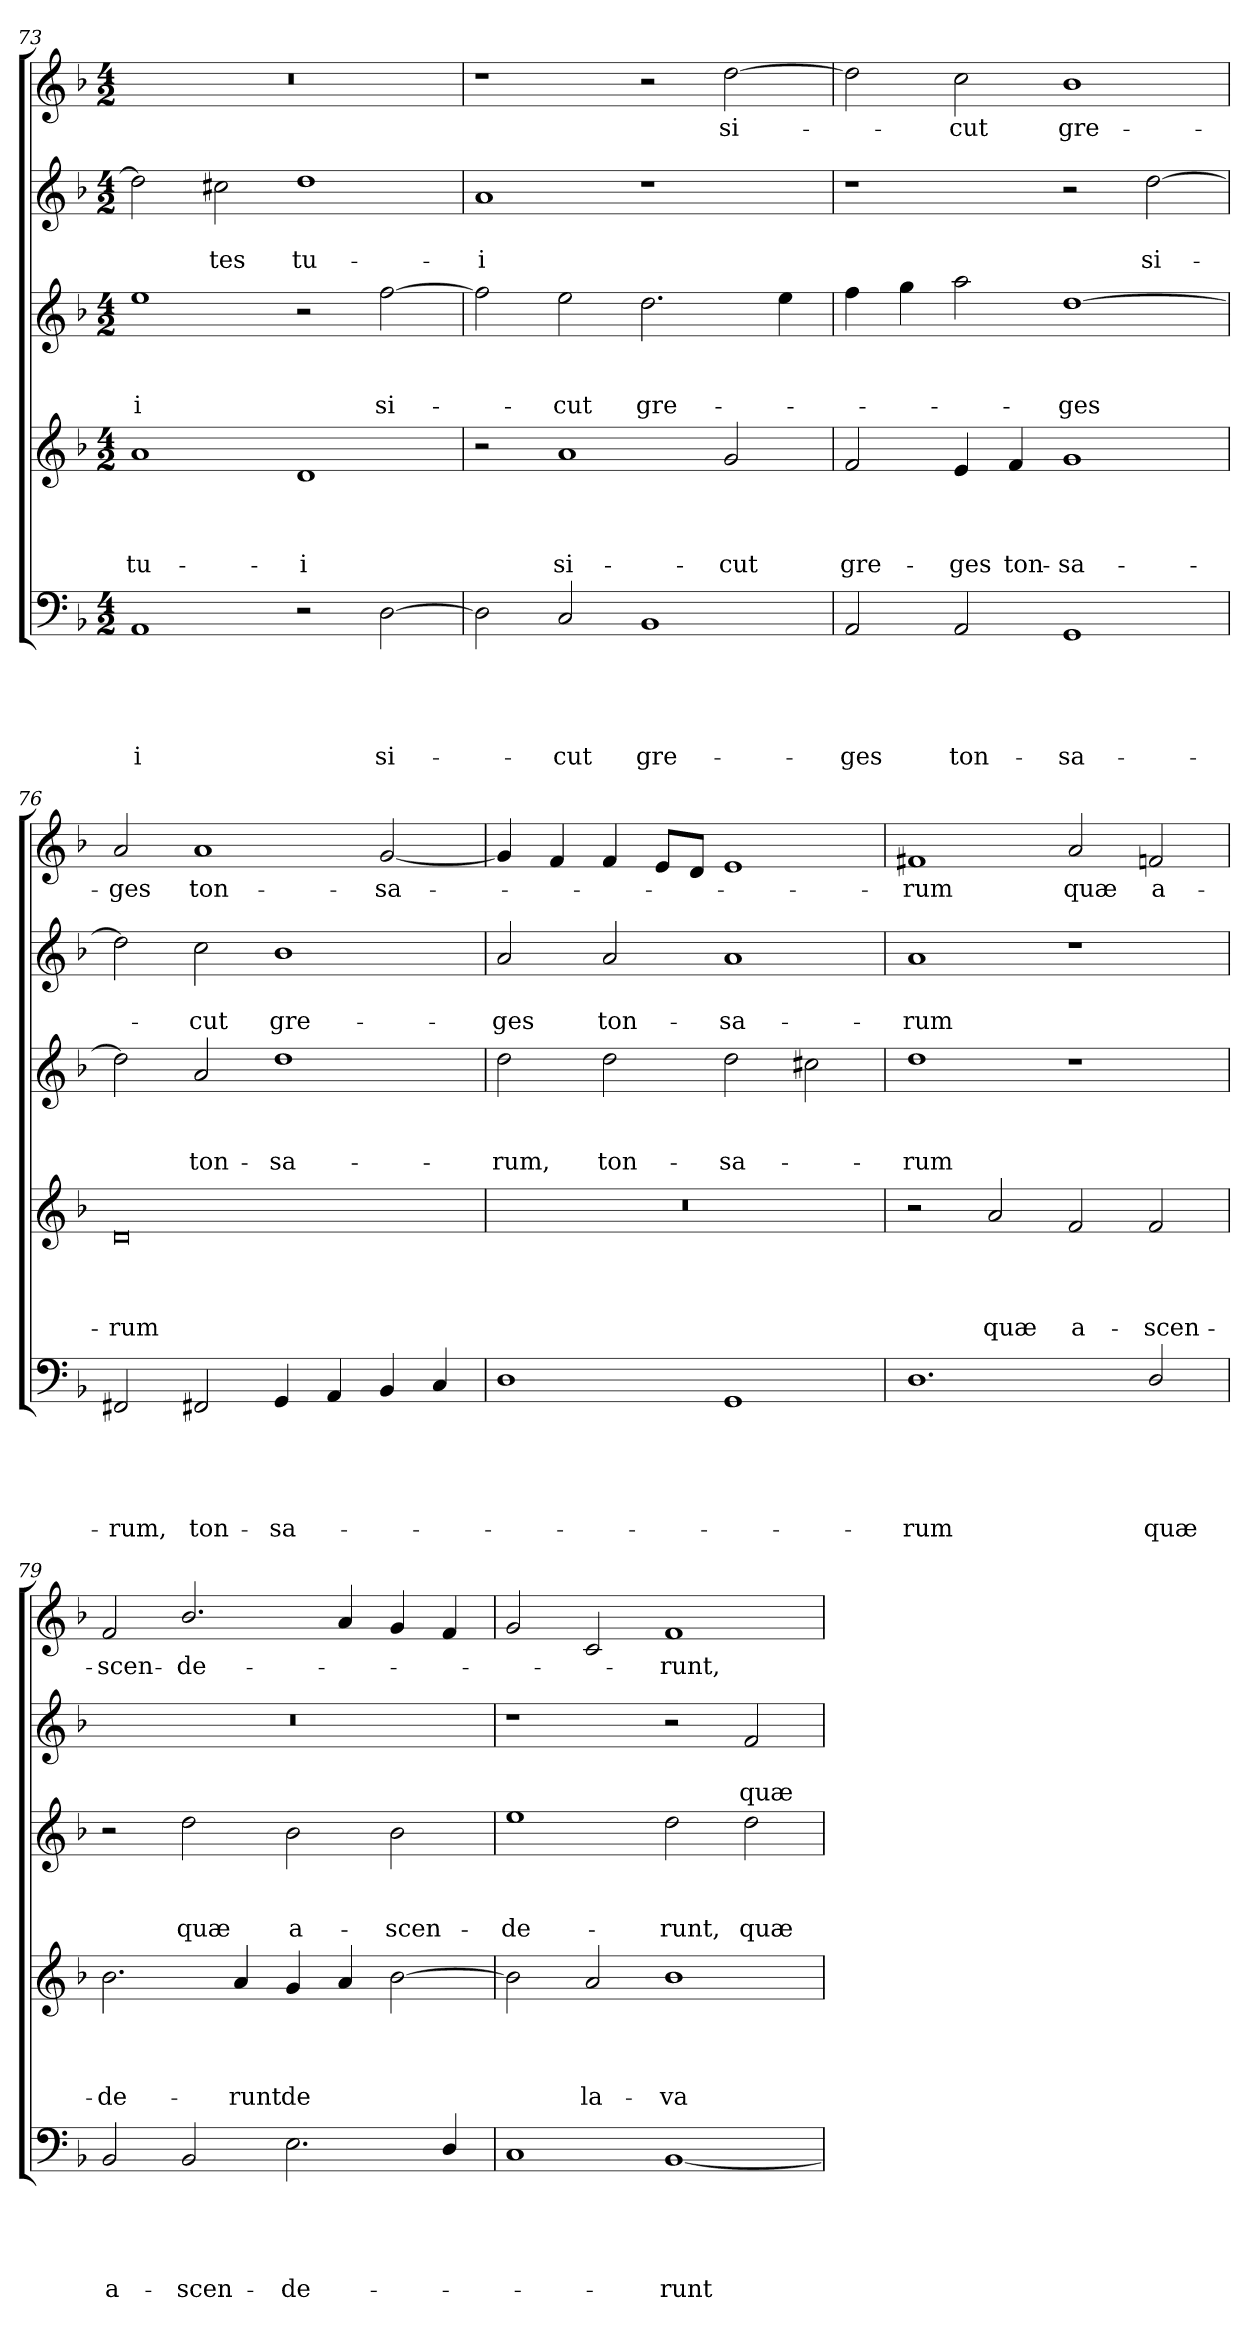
**kern	**text	**text	**text	**text	**text	**kern	**text	**text	**text	**text	**kern	**text	**text	**text	**kern	**text	**text	**kern	**text
*part5	*part5	*part5	*part5	*part5	*part5	*part4	*part4	*part4	*part4	*part4	*part3	*part3	*part3	*part3	*part2	*part2	*part2	*part1	*part1
*staff5	*staff5	*staff5	*staff5	*staff5	*staff5	*staff4	*staff4	*staff4	*staff4	*staff4	*staff3	*staff3	*staff3	*staff3	*staff2	*staff2	*staff2	*staff1	*staff1
*clefF4	*	*	*	*	*	*clefG2	*	*	*	*	*clefG2	*	*	*	*clefG2	*	*	*clefG2	*
*	*	*	*	*	*	*ITrd7c12	*	*	*	*	*ITrd7c12	*	*	*	*	*	*	*	*
*k[b-]	*	*	*	*	*	*k[b-]	*	*	*	*	*k[b-]	*	*	*	*k[b-]	*	*	*k[b-]	*
*F:	*	*	*	*	*	*F:	*	*	*	*	*F:	*	*	*	*F:	*	*	*F:	*
*M4/2	*	*	*	*	*	*M4/2	*	*	*	*	*M4/2	*	*	*	*M4/2	*	*	*M4/2	*
=73	=73	=73	=73	=73	=73	=73	=73	=73	=73	=73	=73	=73	=73	=73	=73	=73	=73	=73	=73
!	!	!	!	!	!LO:LY:b	!	!	!	!	!LO:LY:b	!	!	!	!LO:LY:b	!	!	!	!LO:N:vis=1	!
1AA	.	.	.	.	-i	1A	.	.	.	tu-	1e	.	.	-i	2dd\]	.	.	0r	.
!	!	!	!	!	!	!	!	!	!	!	!	!	!	!	!	!	!LO:LY:b	!	!
.	.	.	.	.	.	.	.	.	.	.	.	.	.	.	2cc#X\	.	-tes	.	.
!	!	!	!	!	!	!	!	!	!	!LO:LY:b	!	!	!	!	!	!	!LO:LY:b	!	!
2r	.	.	.	.	.	1D	.	.	.	-i	2r	.	.	.	1dd	.	tu-	.	.
!	!	!	!	!	!LO:LY:b	!	!	!	!	!	!	!	!	!LO:LY:b	!	!	!	!	!
[>2D\	.	.	.	.	si-	.	.	.	.	.	[>2f\	.	.	si-	.	.	.	.	.
=74	=74	=74	=74	=74	=74	=74	=74	=74	=74	=74	=74	=74	=74	=74	=74	=74	=74	=74	=74
!	!	!	!	!	!	!	!	!	!	!	!	!	!	!	!	!	!LO:LY:b	!	!
2D\]	.	.	.	.	.	2r	.	.	.	.	2f\]	.	.	.	1a	.	-i	1r	.
!	!	!	!	!	!LO:LY:b	!	!	!	!	!LO:LY:b	!	!	!	!LO:LY:b	!	!	!	!	!
2C/	.	.	.	.	-cut	1A	.	.	.	si-	2e\	.	.	-cut	.	.	.	.	.
!	!	!	!	!	!LO:LY:b	!	!	!	!	!	!	!	!	!LO:LY:b	!	!	!	!	!
1BB-	.	.	.	.	gre-	.	.	.	.	.	2.d\	.	.	gre-	1r	.	.	2r	.
!	!	!	!	!	!	!	!	!	!	!LO:LY:b	!	!	!	!	!	!	!	!	!LO:LY:b
.	.	.	.	.	.	2G/	.	.	.	-cut	.	.	.	.	.	.	.	[>2dd\	si-
.	.	.	.	.	.	.	.	.	.	.	4e\	.	.	.	.	.	.	.	.
=75	=75	=75	=75	=75	=75	=75	=75	=75	=75	=75	=75	=75	=75	=75	=75	=75	=75	=75	=75
!	!	!	!	!	!LO:LY:b	!	!	!	!	!LO:LY:b	!	!	!	!	!	!	!	!	!
2AA/	.	.	.	.	-ges	2F/	.	.	.	gre-	4f\	.	.	.	1r	.	.	2dd\]	.
.	.	.	.	.	.	.	.	.	.	.	4g\	.	.	.	.	.	.	.	.
!	!	!	!	!	!LO:LY:b	!	!	!	!	!LO:LY:b	!	!	!	!	!	!	!	!	!LO:LY:b
2AA/	.	.	.	.	ton-	4E/	.	.	.	-ges	2a\	.	.	.	.	.	.	2cc\	-cut
!	!	!	!	!	!	!	!	!	!	!LO:LY:b	!	!	!	!	!	!	!	!	!
.	.	.	.	.	.	4F/	.	.	.	ton-	.	.	.	.	.	.	.	.	.
!	!	!	!	!	!LO:LY:b	!	!	!	!	!LO:LY:b	!	!	!	!LO:LY:b	!	!	!	!	!LO:LY:b
1GG	.	.	.	.	-sa-	1G	.	.	.	-sa-	[>1d	.	.	-ges	2r	.	.	1b-	gre-
!	!	!	!	!	!	!	!	!	!	!	!	!	!	!	!	!	!LO:LY:b	!	!
.	.	.	.	.	.	.	.	.	.	.	.	.	.	.	[>2dd\	.	si-	.	.
=76	=76	=76	=76	=76	=76	=76	=76	=76	=76	=76	=76	=76	=76	=76	=76	=76	=76	=76	=76
!	!	!	!	!	!LO:LY:b	!	!	!	!	!LO:LY:b	!	!	!	!	!	!	!	!	!LO:LY:b
2FF#X/	.	.	.	.	-rum,	0D	.	.	.	-rum	2d\]	.	.	.	2dd\]	.	.	2a/	-ges
!	!	!	!	!	!LO:LY:b	!	!	!	!	!	!	!	!	!LO:LY:b	!	!	!LO:LY:b	!	!LO:LY:b
2FF#X/	.	.	.	.	ton-	.	.	.	.	.	2A/	.	.	ton-	2cc\	.	-cut	1a	ton-
!	!	!	!	!	!LO:LY:b	!	!	!	!	!	!	!	!	!LO:LY:b	!	!	!LO:LY:b	!	!
4GG/	.	.	.	.	-sa-	.	.	.	.	.	1d	.	.	-sa-	1b-	.	gre-	.	.
4AA/	.	.	.	.	.	.	.	.	.	.	.	.	.	.	.	.	.	.	.
!	!	!	!	!	!	!	!	!	!	!	!	!	!	!	!	!	!	!	!LO:LY:b
4BB-/	.	.	.	.	.	.	.	.	.	.	.	.	.	.	.	.	.	[<2g/	-sa-
4C/	.	.	.	.	.	.	.	.	.	.	.	.	.	.	.	.	.	.	.
!!LO:PB:g=z
=77	=77	=77	=77	=77	=77	=77	=77	=77	=77	=77	=77	=77	=77	=77	=77	=77	=77	=77	=77
!	!	!	!	!	!	!LO:N:vis=1	!	!	!	!	!	!	!	!LO:LY:b	!	!	!LO:LY:b	!	!
1D	.	.	.	.	.	0r	.	.	.	.	2d\	.	.	-rum,	2a/	.	-ges	4g/]	.
.	.	.	.	.	.	.	.	.	.	.	.	.	.	.	.	.	.	4f/	.
!	!	!	!	!	!	!	!	!	!	!	!	!	!	!LO:LY:b	!	!	!LO:LY:b	!	!
.	.	.	.	.	.	.	.	.	.	.	2d\	.	.	ton-	2a/	.	ton-	4f/	.
.	.	.	.	.	.	.	.	.	.	.	.	.	.	.	.	.	.	8e/L	.
.	.	.	.	.	.	.	.	.	.	.	.	.	.	.	.	.	.	8d/J	.
!	!	!	!	!	!	!	!	!	!	!	!	!	!	!LO:LY:b	!	!	!LO:LY:b	!	!
1GG	.	.	.	.	.	.	.	.	.	.	2d\	.	.	-sa-	1a	.	-sa-	1e	.
.	.	.	.	.	.	.	.	.	.	.	2c#X\	.	.	.	.	.	.	.	.
=78	=78	=78	=78	=78	=78	=78	=78	=78	=78	=78	=78	=78	=78	=78	=78	=78	=78	=78	=78
!	!	!	!	!	!LO:LY:b	!	!	!	!	!	!	!	!	!LO:LY:b	!	!	!LO:LY:b	!	!LO:LY:b
1.D	.	.	.	.	-rum	2r	.	.	.	.	1d	.	.	-rum	1a	.	-rum	1f#X	-rum
!	!	!	!	!	!	!	!	!	!	!LO:LY:b	!	!	!	!	!	!	!	!	!
.	.	.	.	.	.	2A/	.	.	.	quæ	.	.	.	.	.	.	.	.	.
!	!	!	!	!	!	!	!	!	!	!LO:LY:b	!	!	!	!	!	!	!	!	!LO:LY:b
.	.	.	.	.	.	2F/	.	.	.	a-	1r	.	.	.	1rdd	.	.	2a/	quæ
!	!	!	!	!	!LO:LY:b	!	!	!	!	!LO:LY:b	!	!	!	!	!	!	!	!	!LO:LY:b
2D/	.	.	.	.	quæ	2F/	.	.	.	-scen-	.	.	.	.	.	.	.	2fn/	a-
=79	=79	=79	=79	=79	=79	=79	=79	=79	=79	=79	=79	=79	=79	=79	=79	=79	=79	=79	=79
!	!	!	!	!	!LO:LY:b	!	!	!	!	!LO:LY:b	!	!	!	!	!LO:N:vis=1	!	!	!	!LO:LY:b
2BB-/	.	.	.	.	a-	2.B-\	.	.	.	-de-	2r	.	.	.	0r	.	.	2f/	-scen-
!	!	!	!	!	!LO:LY:b	!	!	!	!	!	!	!	!	!LO:LY:b	!	!	!	!	!LO:LY:b
2BB-/	.	.	.	.	-scen-	.	.	.	.	.	2d\	.	.	quæ	.	.	.	2.b-/	-de-
!	!	!	!	!	!	!	!	!	!	!LO:LY:b	!	!	!	!	!	!	!	!	!
.	.	.	.	.	.	4A/	.	.	.	-runt	.	.	.	.	.	.	.	.	.
!	!	!	!	!	!LO:LY:b	!	!	!	!	!LO:LY:b	!	!	!	!LO:LY:b	!	!	!	!	!
2.E\	.	.	.	.	-de-	4G/	.	.	.	de	2B-\	.	.	a-	.	.	.	.	.
.	.	.	.	.	.	4A/	.	.	.	.	.	.	.	.	.	.	.	4a/	.
!	!	!	!	!	!	!	!	!	!	!	!	!	!	!LO:LY:b	!	!	!	!	!
.	.	.	.	.	.	[>2B-\	.	.	.	.	2B-\	.	.	-scen-	.	.	.	4g/	.
4D/	.	.	.	.	.	.	.	.	.	.	.	.	.	.	.	.	.	4f/	.
=80	=80	=80	=80	=80	=80	=80	=80	=80	=80	=80	=80	=80	=80	=80	=80	=80	=80	=80	=80
!	!	!	!	!	!	!	!	!	!	!	!	!	!	!LO:LY:b	!	!	!	!	!
1C	.	.	.	.	.	2B-\]	.	.	.	.	1e	.	.	-de-	1r	.	.	2g/	.
!	!	!	!	!	!	!	!	!	!	!LO:LY:b	!	!	!	!	!	!	!	!	!
.	.	.	.	.	.	2A/	.	.	.	la-	.	.	.	.	.	.	.	2c/	.
!	!	!	!	!	!LO:LY:b	!	!	!	!	!LO:LY:b	!	!	!	!LO:LY:b	!	!	!	!	!LO:LY:b
[<1BB-	.	.	.	.	-runt	1B-	.	.	.	-va-	2d\	.	.	-runt,	2r	.	.	1f	-runt,
!	!	!	!	!	!	!	!	!	!	!	!	!	!	!LO:LY:b	!	!	!LO:LY:b	!	!
.	.	.	.	.	.	.	.	.	.	.	2d\	.	.	quæ	2f/	.	quæ	.	.
=	=	=	=	=	=	=	=	=	=	=	=	=	=	=	=	=	=	=	=
*-	*-	*-	*-	*-	*-	*-	*-	*-	*-	*-	*-	*-	*-	*-	*-	*-	*-	*-	*-
